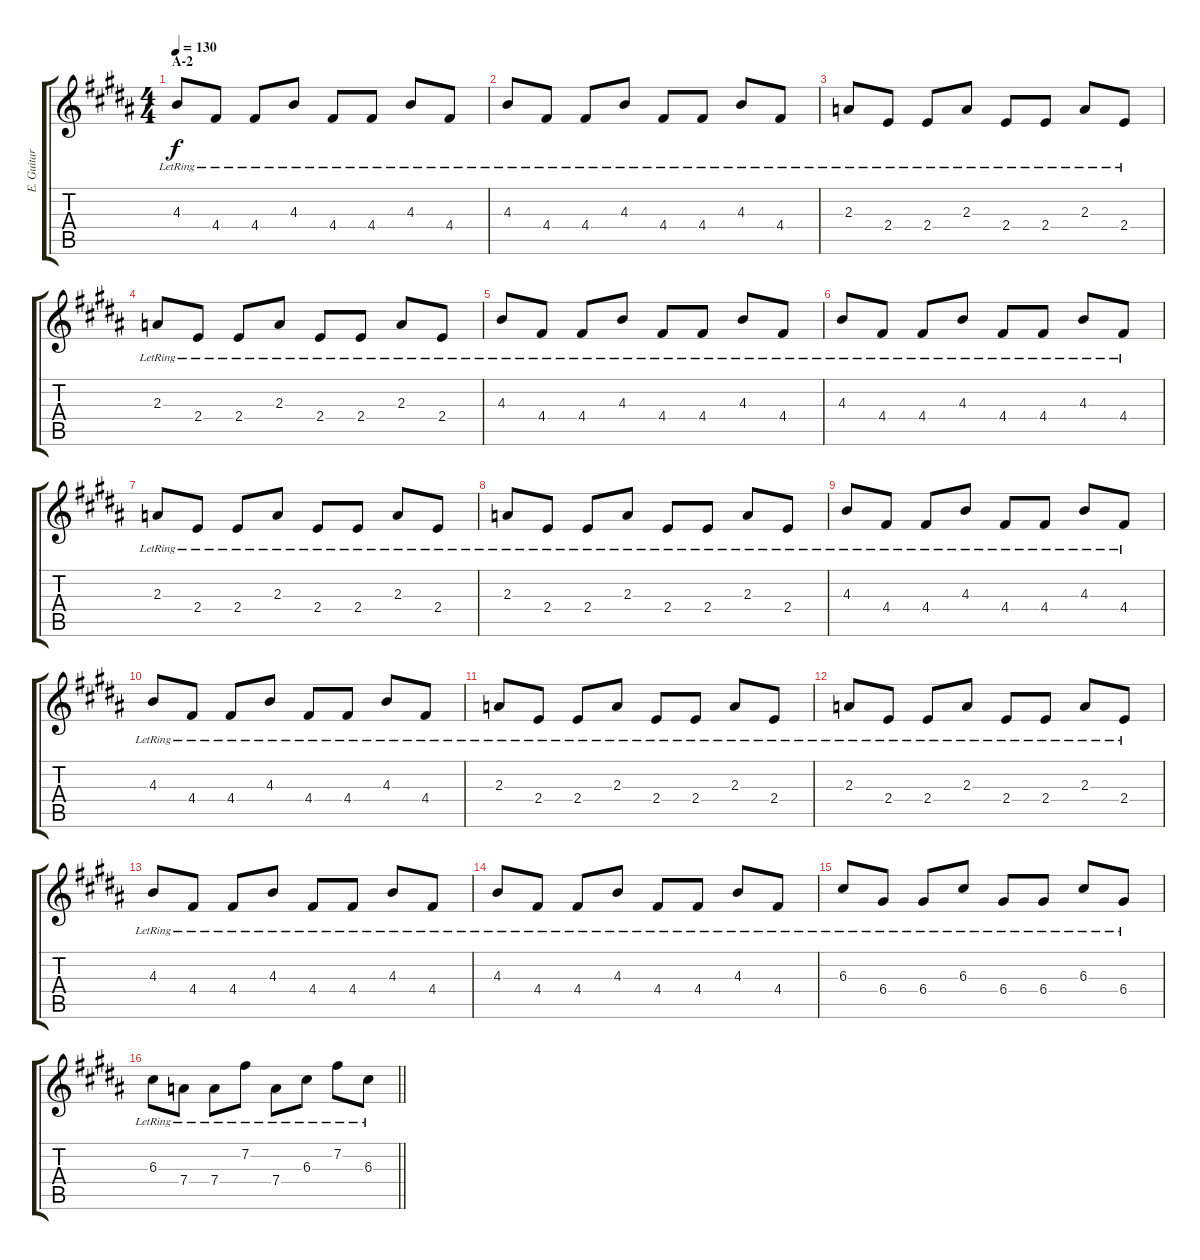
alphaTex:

\track ("E. Guitar II" "E. Guitar ") {instrument electricguitarclean}
\staff {score tabs}
\tuning (E4 B3 G3 D3 A2 E2) {hide}
\ts (4 4)
\section ("" "A-2")
\tempo 130
\clef g2
\ks b
4.3{lr}.8{dy f} 4.4{lr}.8 4.4{lr}.8 4.3{lr}.8 4.4{lr}.8 4.4{lr}.8 4.3{lr}.8 4.4{lr}.8 |
4.3{lr}.8 4.4{lr}.8 4.4{lr}.8 4.3{lr}.8 4.4{lr}.8 4.4{lr}.8 4.3{lr}.8 4.4{lr}.8 |
2.3{lr}.8 2.4{lr}.8 2.4{lr}.8 2.3{lr}.8 2.4{lr}.8 2.4{lr}.8 2.3{lr}.8 2.4{lr}.8 |
2.3{lr}.8 2.4{lr}.8 2.4{lr}.8 2.3{lr}.8 2.4{lr}.8 2.4{lr}.8 2.3{lr}.8 2.4{lr}.8 |
4.3{lr}.8 4.4{lr}.8 4.4{lr}.8 4.3{lr}.8 4.4{lr}.8 4.4{lr}.8 4.3{lr}.8 4.4{lr}.8 |
4.3{lr}.8 4.4{lr}.8 4.4{lr}.8 4.3{lr}.8 4.4{lr}.8 4.4{lr}.8 4.3{lr}.8 4.4{lr}.8 |
2.3{lr}.8 2.4{lr}.8 2.4{lr}.8 2.3{lr}.8 2.4{lr}.8 2.4{lr}.8 2.3{lr}.8 2.4{lr}.8 |
2.3{lr}.8 2.4{lr}.8 2.4{lr}.8 2.3{lr}.8 2.4{lr}.8 2.4{lr}.8 2.3{lr}.8 2.4{lr}.8 |
4.3{lr}.8 4.4{lr}.8 4.4{lr}.8 4.3{lr}.8 4.4{lr}.8 4.4{lr}.8 4.3{lr}.8 4.4{lr}.8 |
4.3{lr}.8 4.4{lr}.8 4.4{lr}.8 4.3{lr}.8 4.4{lr}.8 4.4{lr}.8 4.3{lr}.8 4.4{lr}.8 |
2.3{lr}.8 2.4{lr}.8 2.4{lr}.8 2.3{lr}.8 2.4{lr}.8 2.4{lr}.8 2.3{lr}.8 2.4{lr}.8 |
2.3{lr}.8 2.4{lr}.8 2.4{lr}.8 2.3{lr}.8 2.4{lr}.8 2.4{lr}.8 2.3{lr}.8 2.4{lr}.8 |
4.3{lr}.8 4.4{lr}.8 4.4{lr}.8 4.3{lr}.8 4.4{lr}.8 4.4{lr}.8 4.3{lr}.8 4.4{lr}.8 |
4.3{lr}.8 4.4{lr}.8 4.4{lr}.8 4.3{lr}.8 4.4{lr}.8 4.4{lr}.8 4.3{lr}.8 4.4{lr}.8 |
6.3{lr}.8 6.4{lr}.8 6.4{lr}.8 6.3{lr}.8 6.4{lr}.8 6.4{lr}.8 6.3{lr}.8 6.4{lr}.8 |
\barLineRight lightlight
6.3{lr}.8 7.4{lr}.8 7.4{lr}.8 7.2{lr}.8 7.4{lr}.8 6.3{lr}.8 7.2{lr}.8 6.3{lr}.8
